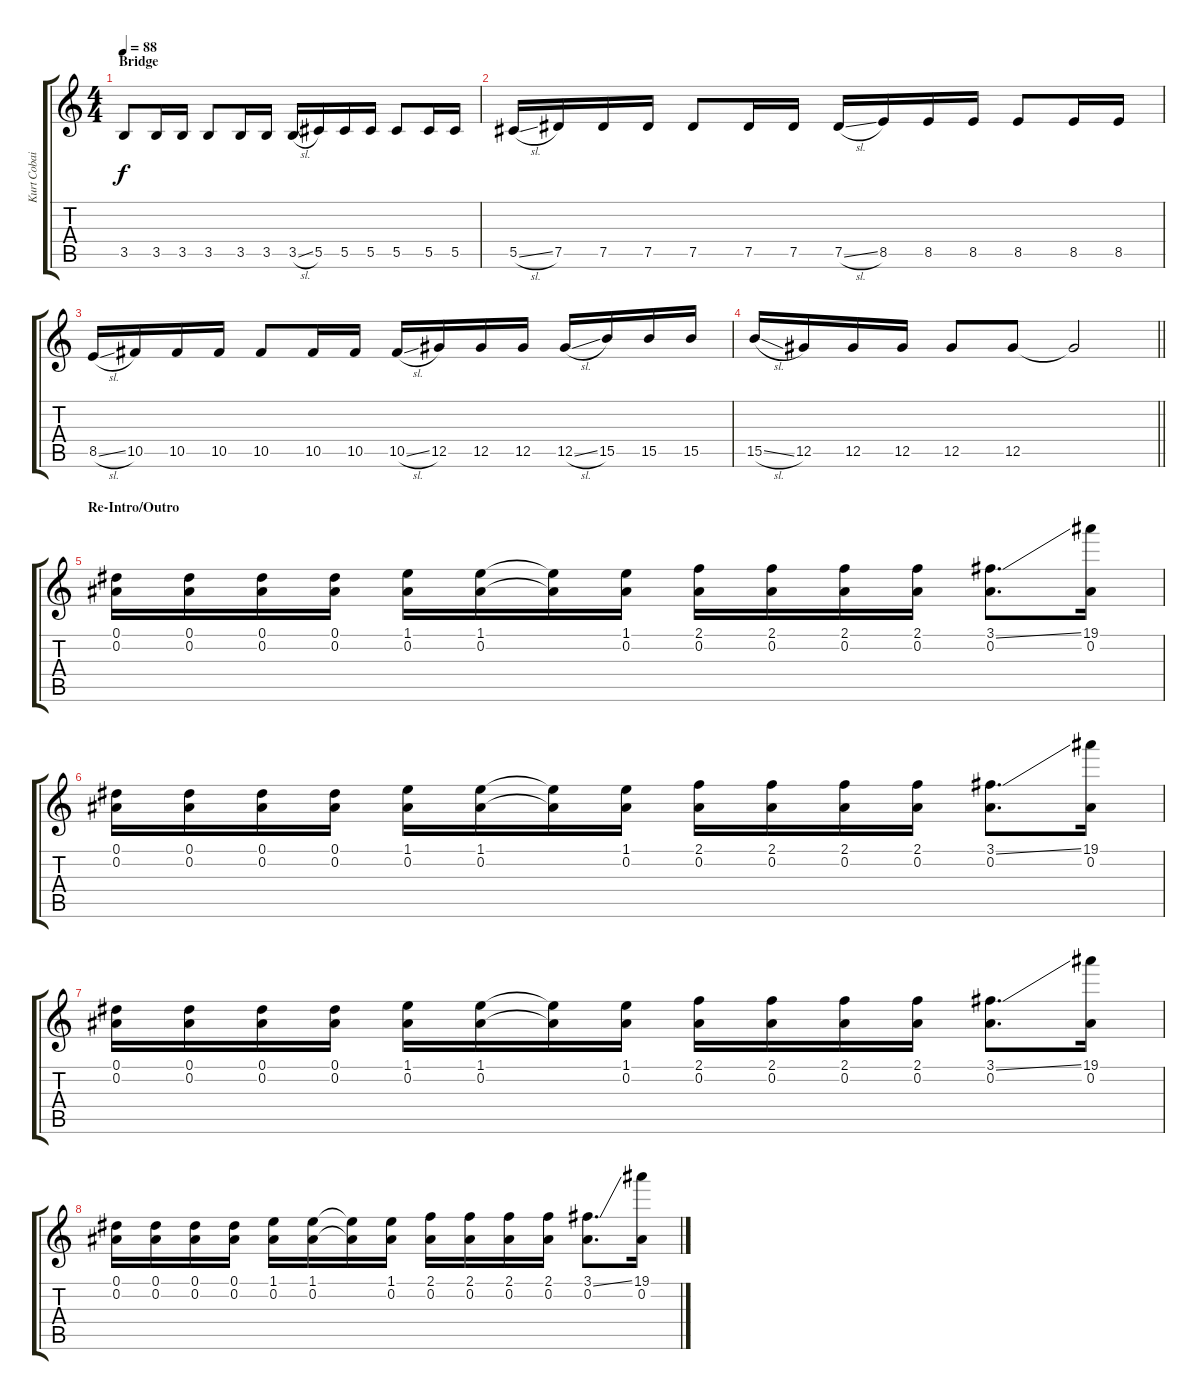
\track ("Kurt Cobain - Guitar II" "Kurt Cobai") {instrument distortionguitar}
\staff {score tabs}
\tuning (Eb4 Bb3 Gb3 Db3 Ab2 Db2) {hide}
\ts (4 4)
\section ("" "Bridge")
\tempo 88
\clef g2
\ks c
3.5.8{dy f} 3.5.16 3.5.16 3.5.8 3.5.16 3.5.16 3.5{sl}.16 5.5.16 5.5.16 5.5.16 5.5.8 5.5.16 5.5.16 |
5.5{sl}.16 7.5.16 7.5.16 7.5.16 7.5.8 7.5.16 7.5.16 7.5{sl}.16 8.5.16 8.5.16 8.5.16 8.5.8 8.5.16 8.5.16 |
8.5{sl}.16 10.5.16 10.5.16 10.5.16 10.5.8 10.5.16 10.5.16 10.5{sl}.16 12.5.16 12.5.16 12.5.16 12.5{sl}.16 15.5.16 15.5.16 15.5.16 |
\barLineRight lightlight
15.5{sl}.16 12.5.16 12.5.16 12.5.16 12.5.8 12.5.8 12.5{t}.2 |
\section ("" "Re-Intro/Outro")
(0.1 0.2).16 (0.1 0.2).16 (0.1 0.2).16 (0.1 0.2).16 (1.1 0.2).16 (1.1 0.2).16 (1.1{t} 0.2{t}).16 (1.1 0.2).16 (2.1 0.2).16 (2.1 0.2).16 (2.1 0.2).16 (2.1 0.2).16 (3.1{ss} 0.2).8{d} (19.1 0.2).16 |
(0.1 0.2).16 (0.1 0.2).16 (0.1 0.2).16 (0.1 0.2).16 (1.1 0.2).16 (1.1 0.2).16 (1.1{t} 0.2{t}).16 (1.1 0.2).16 (2.1 0.2).16 (2.1 0.2).16 (2.1 0.2).16 (2.1 0.2).16 (3.1{ss} 0.2).8{d} (19.1 0.2).16 |
(0.1 0.2).16 (0.1 0.2).16 (0.1 0.2).16 (0.1 0.2).16 (1.1 0.2).16 (1.1 0.2).16 (1.1{t} 0.2{t}).16 (1.1 0.2).16 (2.1 0.2).16 (2.1 0.2).16 (2.1 0.2).16 (2.1 0.2).16 (3.1{ss} 0.2).8{d} (19.1 0.2).16 |
(0.1 0.2).16 (0.1 0.2).16 (0.1 0.2).16 (0.1 0.2).16 (1.1 0.2).16 (1.1 0.2).16 (1.1{t} 0.2{t}).16 (1.1 0.2).16 (2.1 0.2).16 (2.1 0.2).16 (2.1 0.2).16 (2.1 0.2).16 (3.1{ss} 0.2).8{d} (19.1 0.2).16
